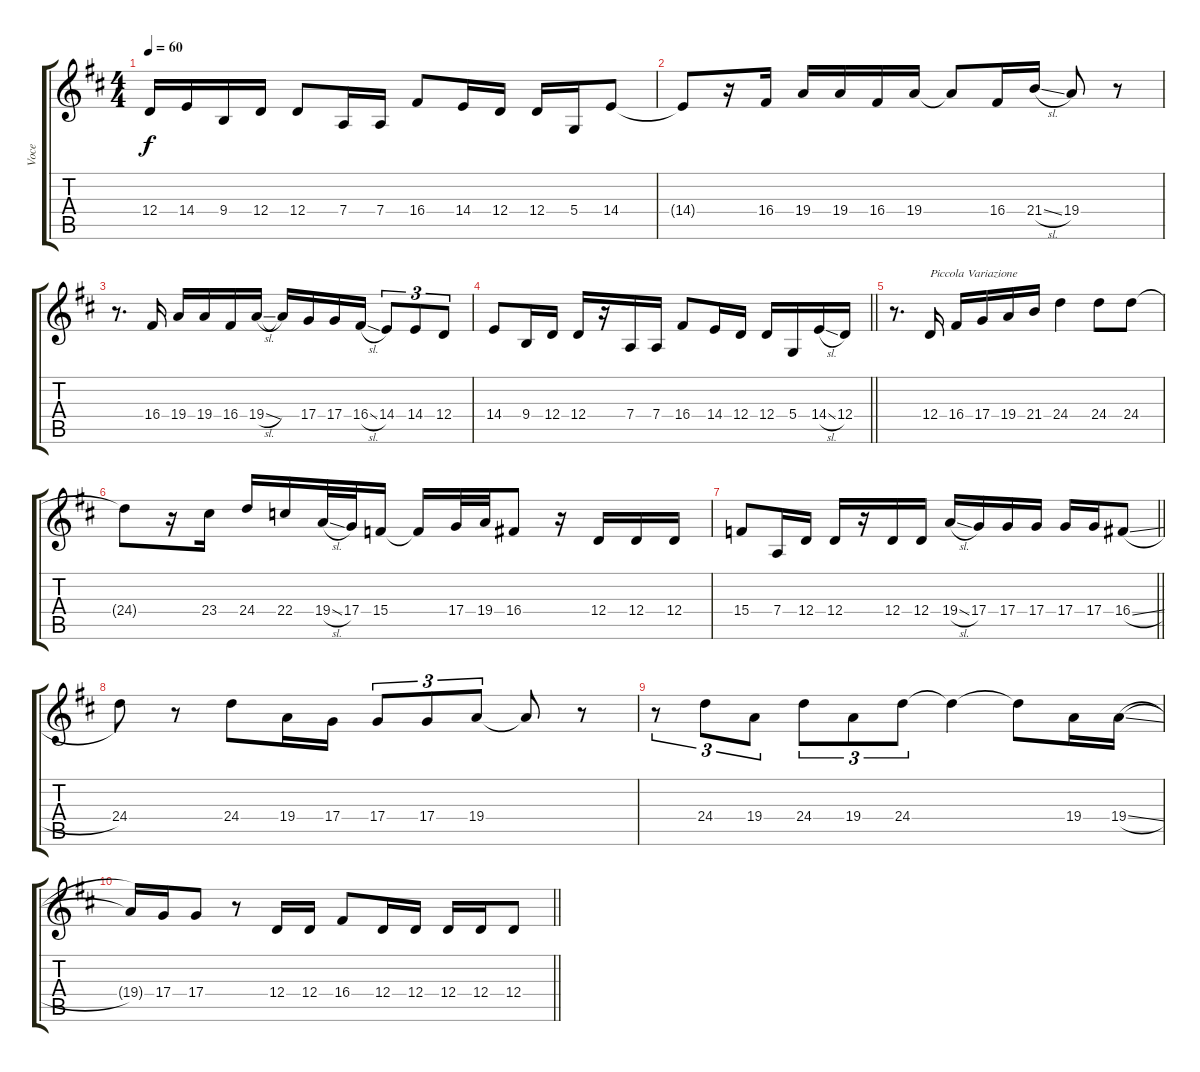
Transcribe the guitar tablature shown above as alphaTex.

\track ("Voce" "Voce") {instrument lead1square}
\staff {score tabs}
\tuning (E4 B3 G3 D3 A2 E2) {hide}
\ts (4 4)
\tempo 60
\clef g2
\ks d
12.4{t}.16{dy f} 14.4.16 9.4.16 12.4.16 12.4.8 7.4.16 7.4.16 16.4.8 14.4.16 12.4.16 12.4.16 5.4.16 14.4.8 |
14.4{t}.8 r.16 16.4.16 19.4.16 19.4.16 16.4.16 19.4.16 19.4{t}.8 16.4.16 21.4{sl}.16 19.4.8 r.8 |
r.8{d} 16.4.16 19.4.16 19.4.16 16.4.16 19.4{sl}.16 19.4{t}.16 17.4.16 17.4.16 16.4{sl}.16 14.4.8{tu (3 2)} 14.4.8{tu (3 2)} 12.4.8{tu (3 2)} |
\barLineRight lightlight
14.4.8 9.4.16 12.4.16 12.4.16 r.16 7.4.16 7.4.16 16.4.8 14.4.16 12.4.16 12.4.16 5.4.16 14.4{sl}.16 12.4.16 |
r.8{d} 12.4.16{txt "Piccola Variazione"} 16.4.16 17.4.16 19.4.16 21.4.16 24.4.4 24.4.8 24.4.8 |
24.4{t}.8 r.16 23.4.16 24.4.16 22.4.16 19.4{sl}.32 17.4.32 15.4.16 15.4{t}.16 17.4.32 19.4.32 16.4.8 r.16 12.4.16 12.4.16 12.4.16 |
\barLineRight lightlight
15.4.8 7.4.16 12.4.16 12.4.16 r.16 12.4.16 12.4.16 19.4{sl}.16 17.4.16 17.4.16 17.4.16 17.4.16 17.4.16 16.4{sl}.8 |
24.4.8 r.8 24.4.8 19.4.16 17.4.16 17.4.8{tu (3 2)} 17.4.8{tu (3 2)} 19.4.8{tu (3 2)} 19.4{t}.8 r.8 |
r.8{tu (3 2)} 24.4.8{tu (3 2)} 19.4.8{tu (3 2)} 24.4.8{tu (3 2)} 19.4.8{tu (3 2)} 24.4.8{tu (3 2)} 24.4{t}.4 24.4{t}.8 19.4.16 19.4{sl}.16 |
\barLineRight lightlight
19.4{t}.16 17.4.16 17.4.8 r.8 12.4.16 12.4.16 16.4.8 12.4.16 12.4.16 12.4.16 12.4.16 12.4.8
